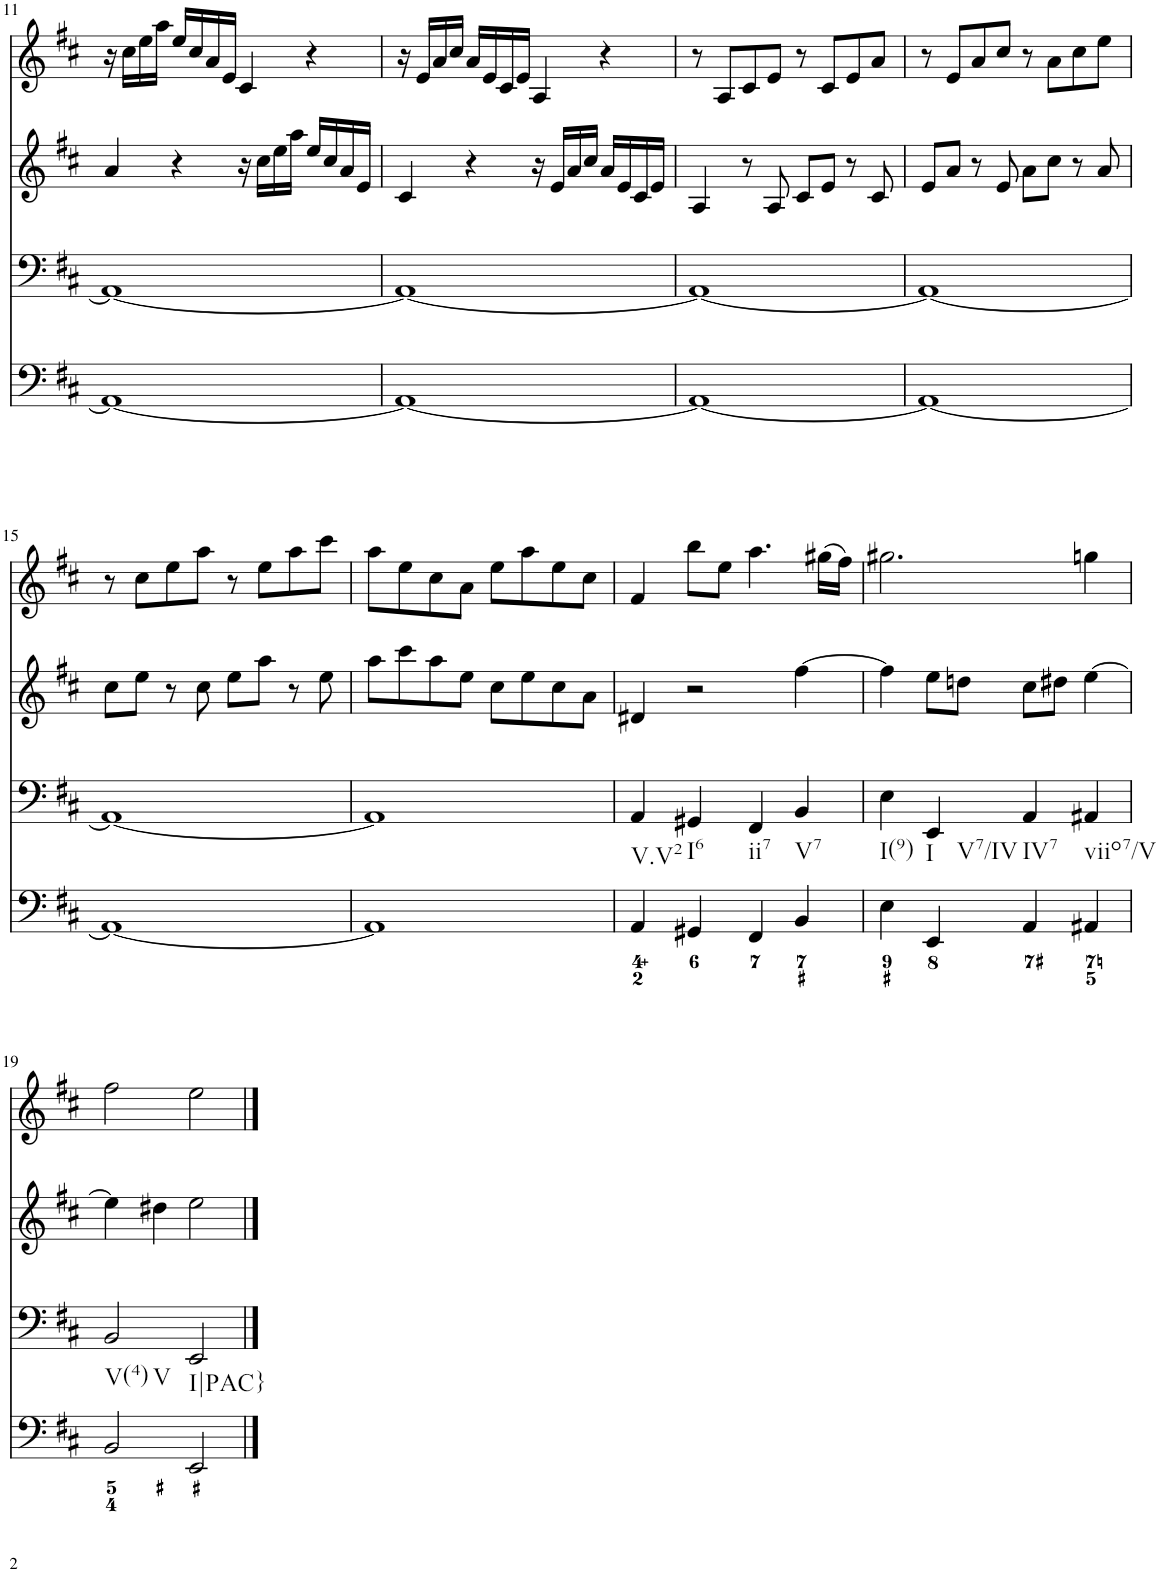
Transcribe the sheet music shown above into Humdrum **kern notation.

**kern	**kern	**kern	**kern
*part4	*part3	*part2	*part1
*staff4	*staff3	*staff2	*staff1
*I"Piano	*I"Piano	*I"Piano	*I"Piano
*I'Pno	*I'Pno	*I'Pno	*I'Pno
!!LO:PB:g=z
*clefF4	*clefF4	*clefG2	*clefG2
*k[f#c#]	*k[f#c#]	*k[f#c#]	*k[f#c#]
*D:	*D:	*D:	*D:
*M4/4	*M4/4	*M4/4	*M4/4
=11	=11	=11	=11
1AA_	1AA_	4a/	16r
.	.	.	16cc#\LL
.	.	.	16ee\
.	.	.	16aa\JJ
.	.	4r	16ee/LL
.	.	.	16cc#/
.	.	.	16a/
.	.	.	16e/JJ
.	.	16r	4c#/
.	.	16cc#\LL	.
.	.	16ee\	.
.	.	16aa\JJ	.
.	.	16ee/LL	4r
.	.	16cc#/	.
.	.	16a/	.
.	.	16e/JJ	.
=12	=12	=12	=12
1AA_	1AA_	4c#/	16r
.	.	.	16e/LL
.	.	.	16a/
.	.	.	16cc#/JJ
.	.	4r	16a/LL
.	.	.	16e/
.	.	.	16c#/
.	.	.	16e/JJ
.	.	16r	4A/
.	.	16e/LL	.
.	.	16a/	.
.	.	16cc#/JJ	.
.	.	16a/LL	4r
.	.	16e/	.
.	.	16c#/	.
.	.	16e/JJ	.
=13	=13	=13	=13
1AA_	1AA_	4A/	8r
.	.	.	8A/L
.	.	8r	8c#/
.	.	8A/	8e/J
.	.	8c#/L	8r
.	.	8e/J	8c#/L
.	.	8r	8e/
.	.	8c#/	8a/J
=14	=14	=14	=14
1AA_	1AA_	8e/L	8r
.	.	8a/J	8e/L
.	.	8r	8a/
.	.	8e/	8cc#/J
.	.	8a\L	8r
.	.	8cc#\J	8a\L
.	.	8r	8cc#\
.	.	8a/	8ee\J
!!LO:LB:g=z
=15	=15	=15	=15
1AA_	1AA_	8cc#\L	8r
.	.	8ee\J	8cc#\L
.	.	8r	8ee\
.	.	8cc#\	8aa\J
.	.	8ee\L	8r
.	.	8aa\J	8ee\L
.	.	8r	8aa\
.	.	8ee\	8ccc#\J
=16	=16	=16	=16
1AA]	1AA]	8aa\L	8aa\L
.	.	8ccc#\	8ee\
.	.	8aa\	8cc#\
.	.	8ee\J	8a\J
.	.	8cc#\L	8ee\L
.	.	8ee\	8aa\
.	.	8cc#\	8ee\
.	.	8a\J	8cc#\J
=17	=17	=17	=17
4AA/	4AA/	4d#X/	4f#/
4GG#X/	4GG#X/	2r	8bb\L
.	.	.	8ee\J
4FF#/	4FF#/	.	4.aa\
4BB/	4BB/	[4ff#\	.
.	.	.	(16gg#X\LL
.	.	.	16ff#\JJ)
=18	=18	=18	=18
4E\	4E\	4ff#\]	2.gg#X\
4EE/	4EE/	8ee\L	.
.	.	8ddn\J	.
4AA/	4AA/	8cc#\L	.
.	.	8dd#X\J	.
4AA#X/	4AA#X/	[4ee\	4ggn\
!!LO:LB:g=z
=19	=19	=19	=19
2BB/	2BB/	4ee\]	2ff#\
.	.	4dd#X\	.
2EE/	2EE/	2ee\	2ee\
==	==	==	==
*-	*-	*-	*-
